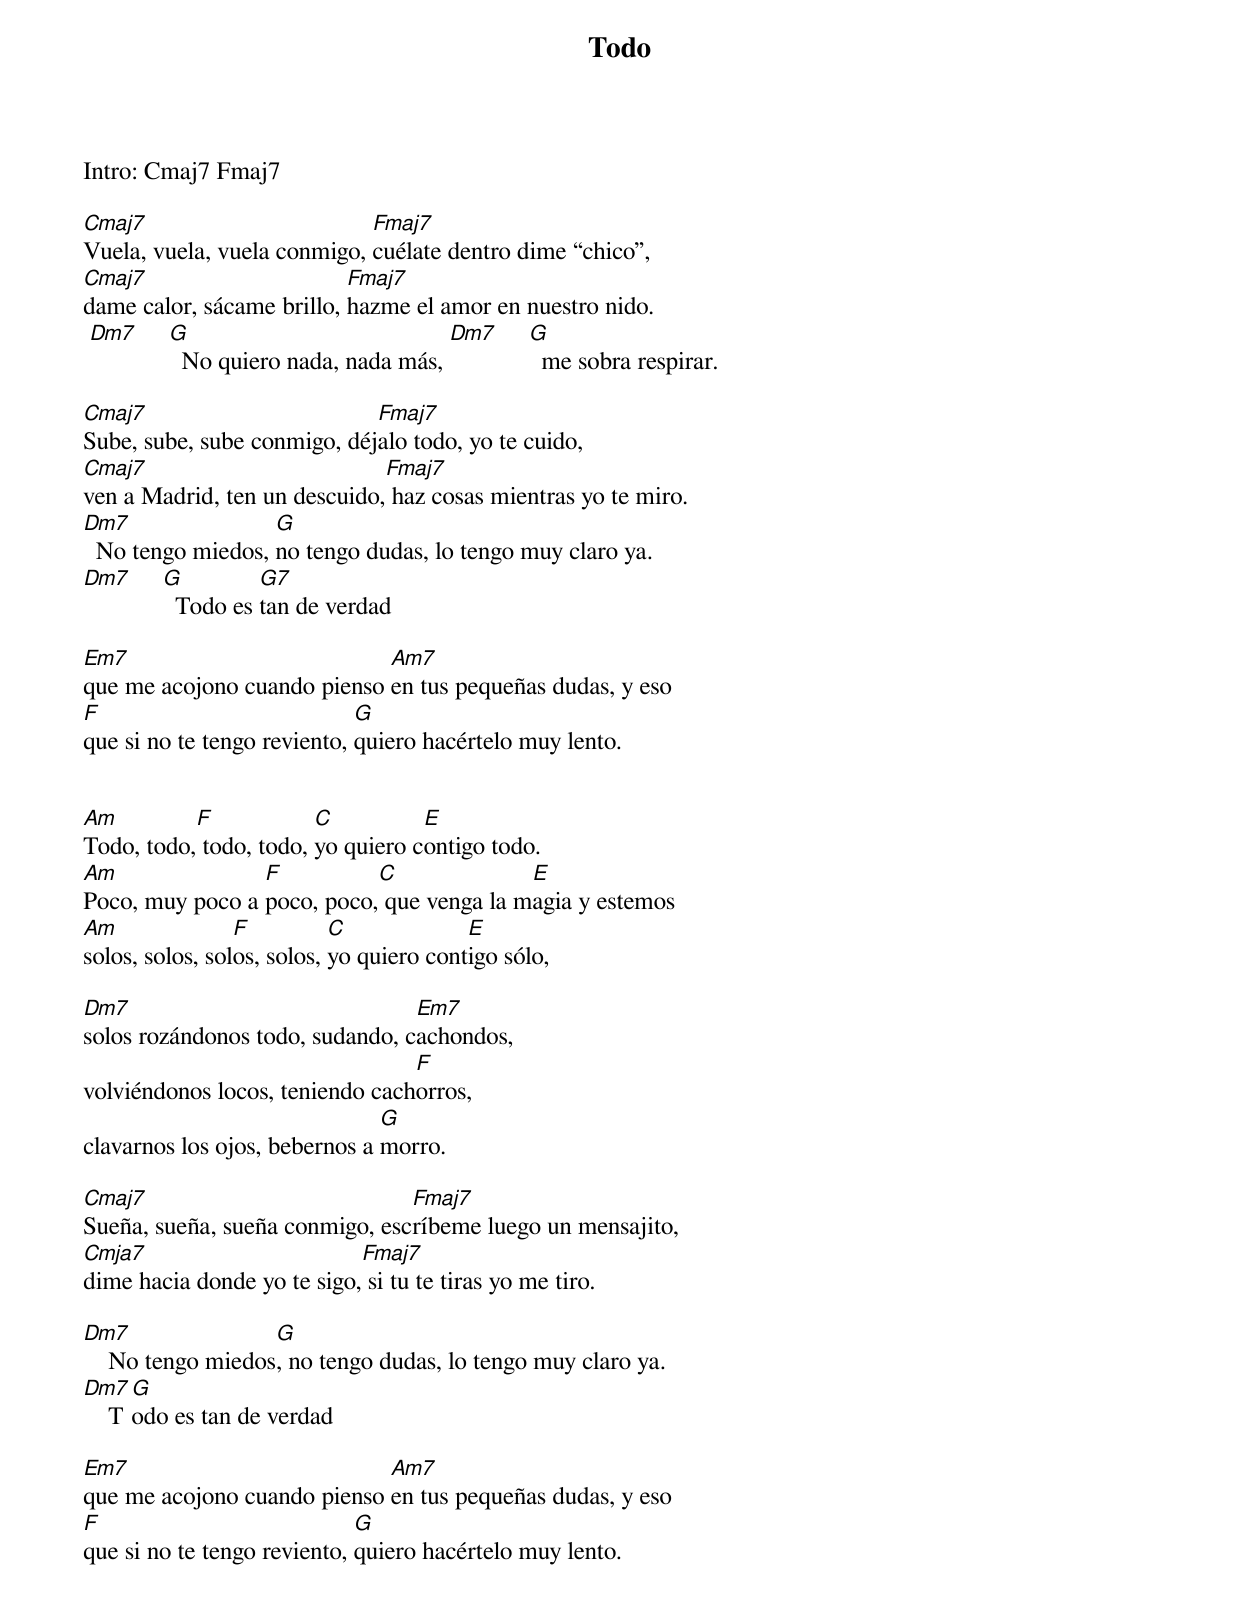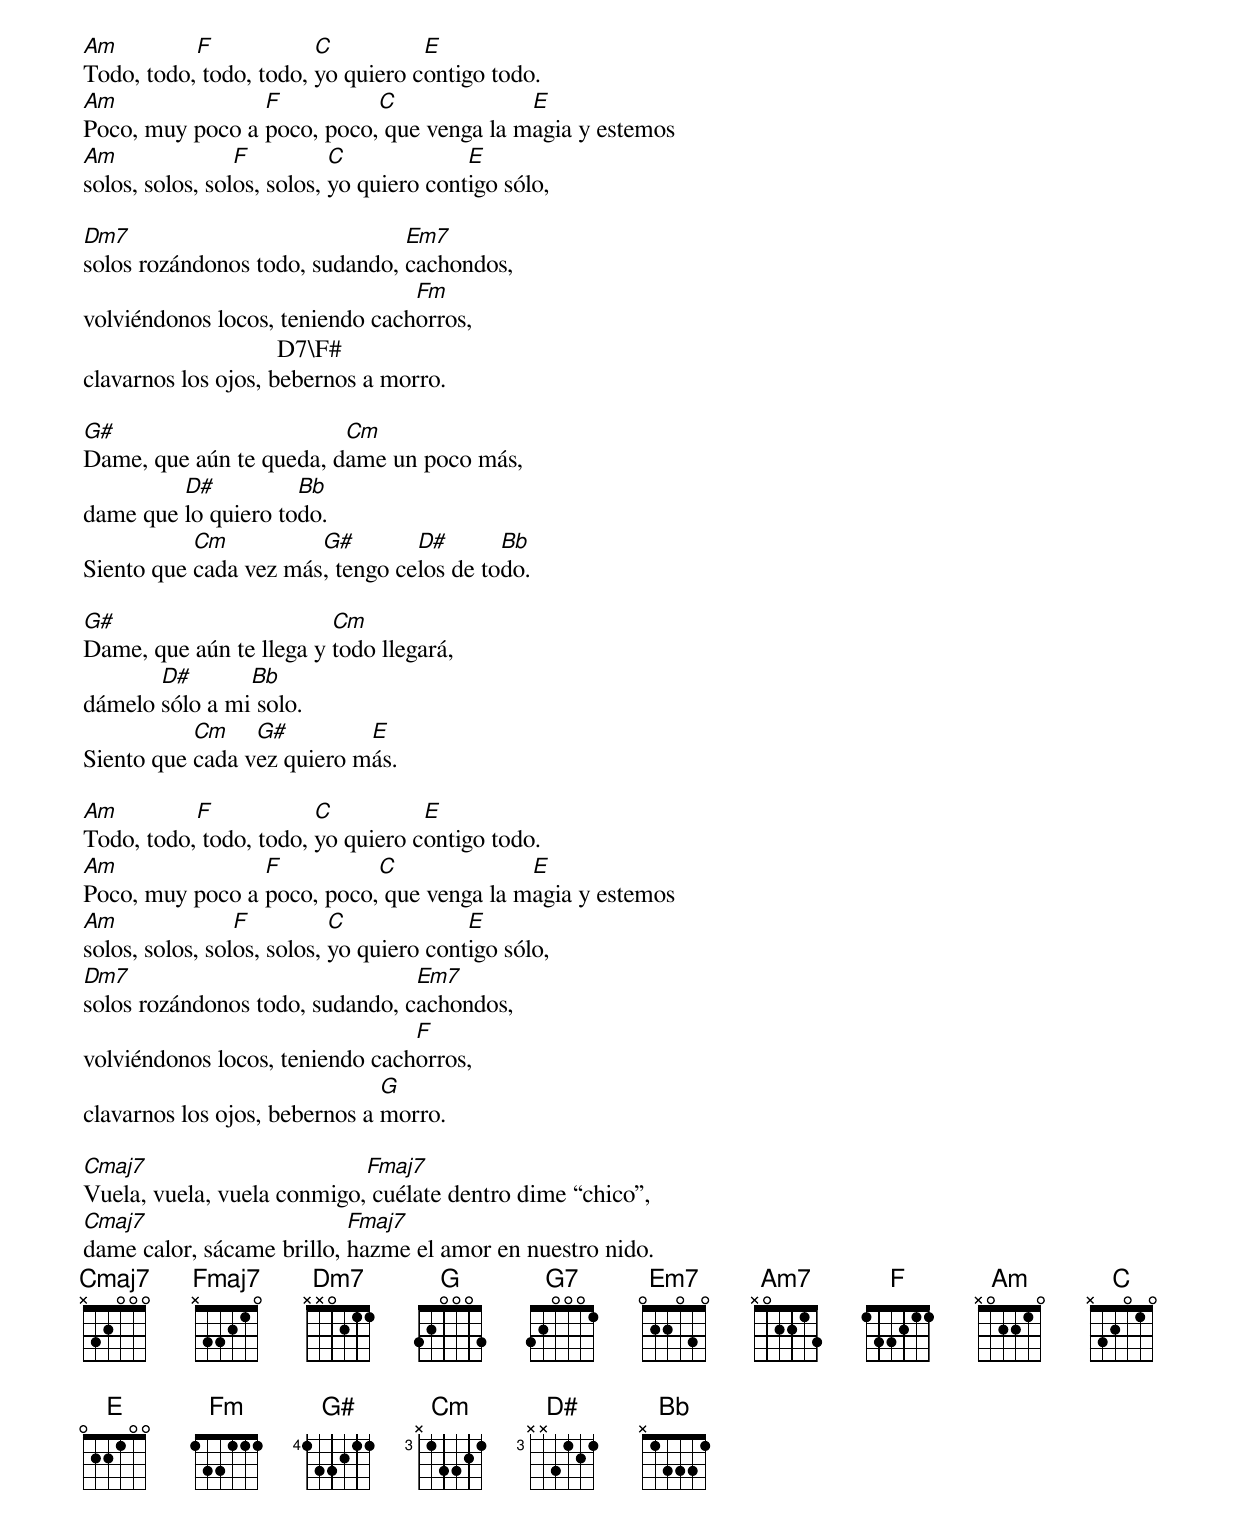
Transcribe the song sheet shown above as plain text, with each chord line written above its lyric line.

Todo
Intro: Cmaj7 Fmaj7

Cmaj7                        Fmaj7
Vuela, vuela, vuela conmigo, cuélate dentro dime “chico”,
Cmaj7                      Fmaj7
dame calor, sácame brillo, hazme el amor en nuestro nido.
 Dm7  G                           Dm7  G
        No quiero nada, nada más,        me sobra respirar.

Cmaj7                        Fmaj7
Sube, sube, sube conmigo, déjalo todo, yo te cuido,
Cmaj7                         Fmaj7
ven a Madrid, ten un descuido, haz cosas mientras yo te miro.
Dm7                G
  No tengo miedos, no tengo dudas, lo tengo muy claro ya.
Dm7  G         G7
       Todo es tan de verdad

Em7                          Am7
que me acojono cuando pienso en tus pequeñas dudas, y eso
F                            G
que si no te tengo reviento, quiero hacértelo muy lento.


Am         F            C          E
Todo, todo, todo, todo, yo quiero contigo todo.
Am               F          C              E
Poco, muy poco a poco, poco, que venga la magia y estemos
Am               F          C             E
solos, solos, solos, solos, yo quiero contigo sólo,

Dm7                              Em7
solos rozándonos todo, sudando, cachondos,
                                 F
volviéndonos locos, teniendo cachorros,
                               G
clavarnos los ojos, bebernos a morro.

Cmaj7                           Fmaj7
Sueña, sueña, sueña conmigo, escríbeme luego un mensajito,
Cmja7                       Fmaj7
dime hacia donde yo te sigo, si tu te tiras yo me tiro.

Dm7                G
    No tengo miedos, no tengo dudas, lo tengo muy claro ya.
Dm7  G
    Todo es tan de verdad

Em7                          Am7
que me acojono cuando pienso en tus pequeñas dudas, y eso
F                            G
que si no te tengo reviento, quiero hacértelo muy lento.


Am         F            C          E
Todo, todo, todo, todo, yo quiero contigo todo.
Am               F          C              E
Poco, muy poco a poco, poco, que venga la magia y estemos
Am               F          C             E
solos, solos, solos, solos, yo quiero contigo sólo,

Dm7                             Em7
solos rozándonos todo, sudando, cachondos,
                                 Fm
volviéndonos locos, teniendo cachorros,
                               D7\F#
clavarnos los ojos, bebernos a morro.

G#                       Cm
Dame, que aún te queda, dame un poco más,
         D#          Bb
dame que lo quiero todo.
           Cm          G#        D#       Bb
Siento que cada vez más, tengo celos de todo.

G#                       Cm
Dame, que aún te llega y todo llegará,
       D#       Bb
dámelo sólo a mi solo.
           Cm    G#         E
Siento que cada vez quiero más.

Am         F            C          E
Todo, todo, todo, todo, yo quiero contigo todo.
Am               F          C              E
Poco, muy poco a poco, poco, que venga la magia y estemos
Am               F          C             E
solos, solos, solos, solos, yo quiero contigo sólo,
Dm7                              Em7
solos rozándonos todo, sudando, cachondos,
                                 F
volviéndonos locos, teniendo cachorros,
                               G
clavarnos los ojos, bebernos a morro.

Cmaj7                       Fmaj7
Vuela, vuela, vuela conmigo, cuélate dentro dime “chico”,
Cmaj7                      Fmaj7
dame calor, sácame brillo, hazme el amor en nuestro nido.
